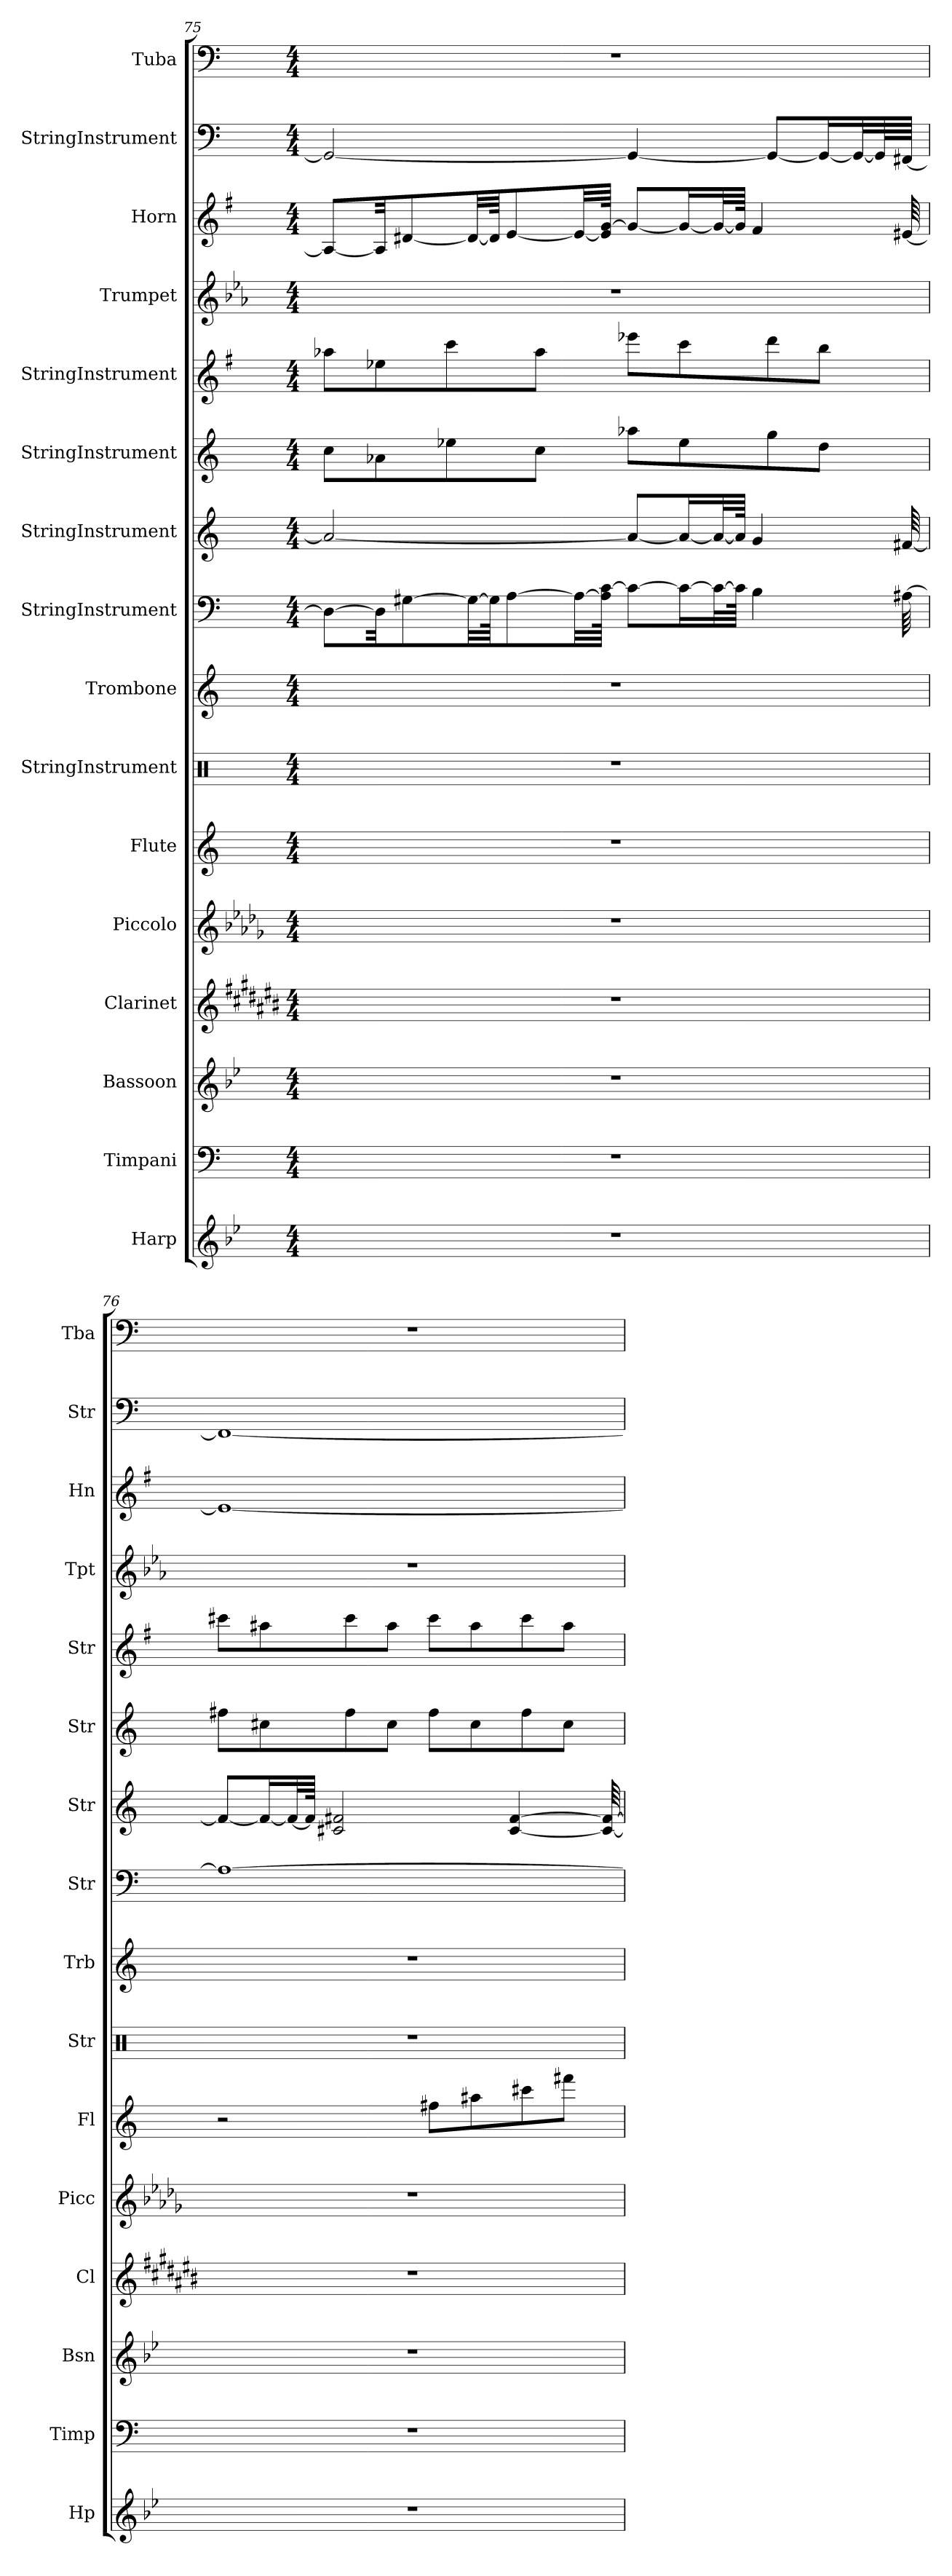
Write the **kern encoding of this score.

**kern	**kern	**kern	**kern	**kern	**kern	**kern	**kern	**kern	**kern	**kern	**kern	**kern	**kern	**kern	**kern
*part16	*part15	*part14	*part13	*part12	*part11	*part10	*part9	*part8	*part7	*part6	*part5	*part4	*part3	*part2	*part1
*staff16	*staff15	*staff14	*staff13	*staff12	*staff11	*staff10	*staff9	*staff8	*staff7	*staff6	*staff5	*staff4	*staff3	*staff2	*staff1
*I"Harp	*I"Timpani	*I"Bassoon	*I"Clarinet	*I"Piccolo	*I"Flute	*I"StringInstrument	*I"Trombone	*I"StringInstrument	*I"StringInstrument	*I"StringInstrument	*I"StringInstrument	*I"Trumpet	*I"Horn	*I"StringInstrument	*I"Tuba
*I'Hp	*I'Timp	*I'Bsn	*I'Cl	*I'Picc	*I'Fl	*I'Str	*I'Trb	*I'Str	*I'Str	*I'Str	*I'Str	*I'Tpt	*I'Hn	*I'Str	*I'Tba
!!LO:PB:g=z
*clefG2	*clefF4	*clefG2	*clefG2	*clefG2	*clefG2	*clefX	*clefG2	*clefF4	*clefG2	*clefG2	*clefG2	*clefG2	*clefG2	*clefF4	*clefF4
*	*	*	*ITrd1c2	*ITrd-7c-12	*	*	*	*	*	*	*	*ITrd1c2	*ITrd4c7	*	*
*k[b-e-]	*k[]	*k[b-e-]	*k[f#c#g#d#a#]	*k[b-e-a-d-g-]	*k[]	*k[]	*k[]	*k[]	*k[]	*k[]	*k[f#]	*k[b-e-a-d-g-]	*k[]	*k[]	*k[]
*M4/4	*M4/4	*M4/4	*M4/4	*M4/4	*M4/4	*M4/4	*M4/4	*M4/4	*M4/4	*M4/4	*M4/4	*M4/4	*M4/4	*M4/4	*M4/4
=75	=75	=75	=75	=75	=75	=75	=75	=75	=75	=75	=75	=75	=75	=75	=75
*	*	*	*	*	*	*	*	*	*	*	*	*	*	*	*^
*	*	*	*	*	*	*	*	*	*	*	*	*	*	*	*	*^
1r	1r	1r	1r	1r	1r	1r	1r	8D#\L_	2a-/_	8cc\L	8aa-X\L	1r	8D#/L_	2GG/_	1r	2ryy	2.ryy
.	.	.	.	.	.	.	.	32D#\KK]	.	8a-X\	8ee-X\	.	32D#/KK]	.	.	.	.
.	.	.	.	.	.	.	.	[8G#X\	.	.	.	.	[8G#X/	.	.	.	.
.	.	.	.	.	.	.	.	.	.	8ee-X\	8ccc\	.	.	.	.	.	.
.	.	.	.	.	.	.	.	32G#\LL_	.	.	.	.	32G#/LL_	.	.	.	.
.	.	.	.	.	.	.	.	64G#\JJK]	.	.	.	.	64G#/JJK]	.	.	.	.
.	.	.	.	.	.	.	.	[8A\	.	.	.	.	[8A/	.	.	.	.
.	.	.	.	.	.	.	.	.	.	8cc\J	8aa-\J	.	.	.	.	.	.
.	.	.	.	.	.	.	.	32A\LL_	.	.	.	.	32A/LL_	.	.	.	.
.	.	.	.	.	.	.	.	64A\] [64c\JJJk	.	.	.	.	64A/] [64c/JJJk	.	.	.	.
*	*	*	*	*	*	*	*	*	*	*	*	*	*	*	*MM101	*	*
.	.	.	.	.	.	.	.	8c\L_	8a-/L_	8aa-X\L	8eee-X\L	.	8c/L_	4GG/_	.	2ryy	.
.	.	.	.	.	.	.	.	16c\L_	16a-/L_	8ee-\	8ccc\	.	16c/L_	.	.	.	.
.	.	.	.	.	.	.	.	32c\L_	32a-/L_	.	.	.	32c/L_	.	.	.	.
.	.	.	.	.	.	.	.	64c\JJJk]	64a-/JJJk]	.	.	.	64c/JJJk]	.	.	.	.
.	.	.	.	.	.	.	.	4B\	4g/	.	.	.	4B/	.	.	.	.
*	*	*	*	*	*	*	*	*	*	*	*	*	*	*	*MM93	*	*
.	.	.	.	.	.	.	.	.	.	8gg\	8ddd\	.	.	8GG/L_	.	.	4ryy
.	.	.	.	.	.	.	.	.	.	8dd\J	8bb\J	.	.	16GG/L_	.	.	.
.	.	.	.	.	.	.	.	.	.	.	.	.	.	32GG/L_	.	.	.
.	.	.	.	.	.	.	.	.	.	.	.	.	.	64GG/L]	.	.	.
.	.	.	.	.	.	.	.	[64A#X\	[64f#X/	.	.	.	[64A#X/	[64FF#X/JJJJ	.	.	.
*	*	*	*	*	*	*	*	*	*	*	*	*	*	*	*v	*v	*v
!!LO:PB:g=z
=76	=76	=76	=76	=76	=76	=76	=76	=76	=76	=76	=76	=76	=76	=76	=76
*	*	*	*	*	*	*	*	*	*	*	*	*	*	*	*MM116
1r	1r	1r	1r	1r	2r	1r	1r	1A#_	8f#/L_	8ff#X\L	8ccc#X\L	1r	1A#_	1FF#_	1r
.	.	.	.	.	.	.	.	.	16f#/L_	8cc#X\	8aa#X\	.	.	.	.
.	.	.	.	.	.	.	.	.	32f#/L_	.	.	.	.	.	.
.	.	.	.	.	.	.	.	.	64f#/JJJk]	.	.	.	.	.	.
.	.	.	.	.	.	.	.	.	2c#X/ 2f#X/	.	.	.	.	.	.
.	.	.	.	.	.	.	.	.	.	8ff#\	8ccc#\	.	.	.	.
.	.	.	.	.	.	.	.	.	.	8cc#\J	8aa#\J	.	.	.	.
.	.	.	.	.	8ff#X\L	.	.	.	.	8ff#\L	8ccc#\L	.	.	.	.
.	.	.	.	.	8aa#X\	.	.	.	.	8cc#\	8aa#\	.	.	.	.
.	.	.	.	.	.	.	.	.	[4c#/ [4f#/	.	.	.	.	.	.
.	.	.	.	.	8ccc#X\	.	.	.	.	8ff#\	8ccc#\	.	.	.	.
.	.	.	.	.	8fff#X\J	.	.	.	.	8cc#\J	8aa#\J	.	.	.	.
.	.	.	.	.	.	.	.	.	64c#/_ 64f#/_	.	.	.	.	.	.
=	=	=	=	=	=	=	=	=	=	=	=	=	=	=	=
*-	*-	*-	*-	*-	*-	*-	*-	*-	*-	*-	*-	*-	*-	*-	*-
